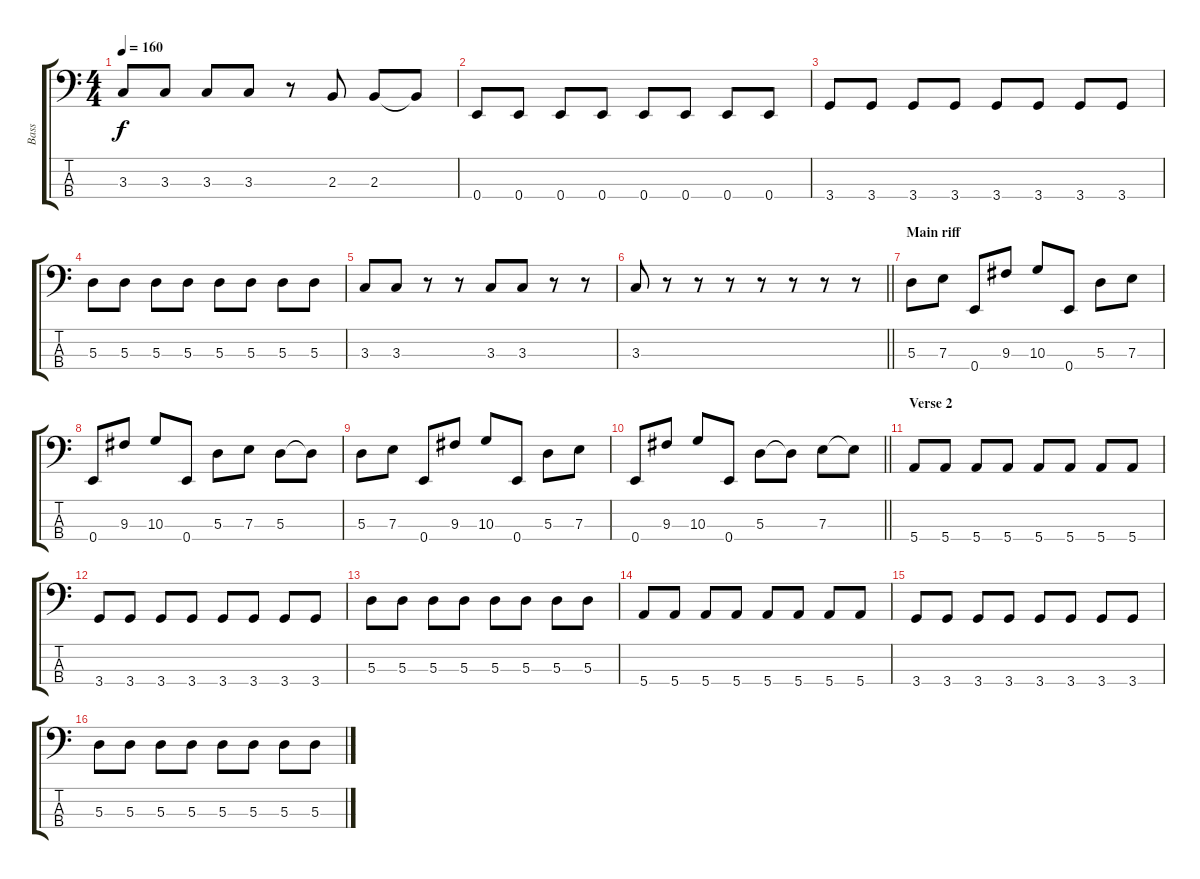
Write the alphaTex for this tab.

\track ("Bass" "Bass") {instrument electricbassfinger}
\staff {score tabs}
\tuning (G2 D2 A1 E1) {hide}
\ts (4 4)
\tempo 160
\clef f4
\ks c
3.3.8{dy f} 3.3.8 3.3.8 3.3.8 r.8 2.3.8 2.3.8 2.3{t}.8 |
0.4.8 0.4.8 0.4.8 0.4.8 0.4.8 0.4.8 0.4.8 0.4.8 |
3.4.8 3.4.8 3.4.8 3.4.8 3.4.8 3.4.8 3.4.8 3.4.8 |
5.3.8 5.3.8 5.3.8 5.3.8 5.3.8 5.3.8 5.3.8 5.3.8 |
3.3.8 3.3.8 r.8 r.8 3.3.8 3.3.8 r.8 r.8 |
\barLineRight lightlight
3.3.8 r.8 r.8 r.8 r.8 r.8 r.8 r.8 |
\section ("" "Main riff")
5.3.8 7.3.8 0.4.8 9.3.8 10.3.8 0.4.8 5.3.8 7.3.8 |
0.4.8 9.3.8 10.3.8 0.4.8 5.3.8 7.3.8 5.3.8 5.3{t}.8 |
5.3.8 7.3.8 0.4.8 9.3.8 10.3.8 0.4.8 5.3.8 7.3.8 |
\barLineRight lightlight
0.4.8 9.3.8 10.3.8 0.4.8 5.3.8 5.3{t}.8 7.3.8 7.3{t}.8 |
\section ("" "Verse 2")
5.4.8 5.4.8 5.4.8 5.4.8 5.4.8 5.4.8 5.4.8 5.4.8 |
3.4.8 3.4.8 3.4.8 3.4.8 3.4.8 3.4.8 3.4.8 3.4.8 |
5.3.8 5.3.8 5.3.8 5.3.8 5.3.8 5.3.8 5.3.8 5.3.8 |
5.4.8 5.4.8 5.4.8 5.4.8 5.4.8 5.4.8 5.4.8 5.4.8 |
3.4.8 3.4.8 3.4.8 3.4.8 3.4.8 3.4.8 3.4.8 3.4.8 |
5.3.8 5.3.8 5.3.8 5.3.8 5.3.8 5.3.8 5.3.8 5.3.8
